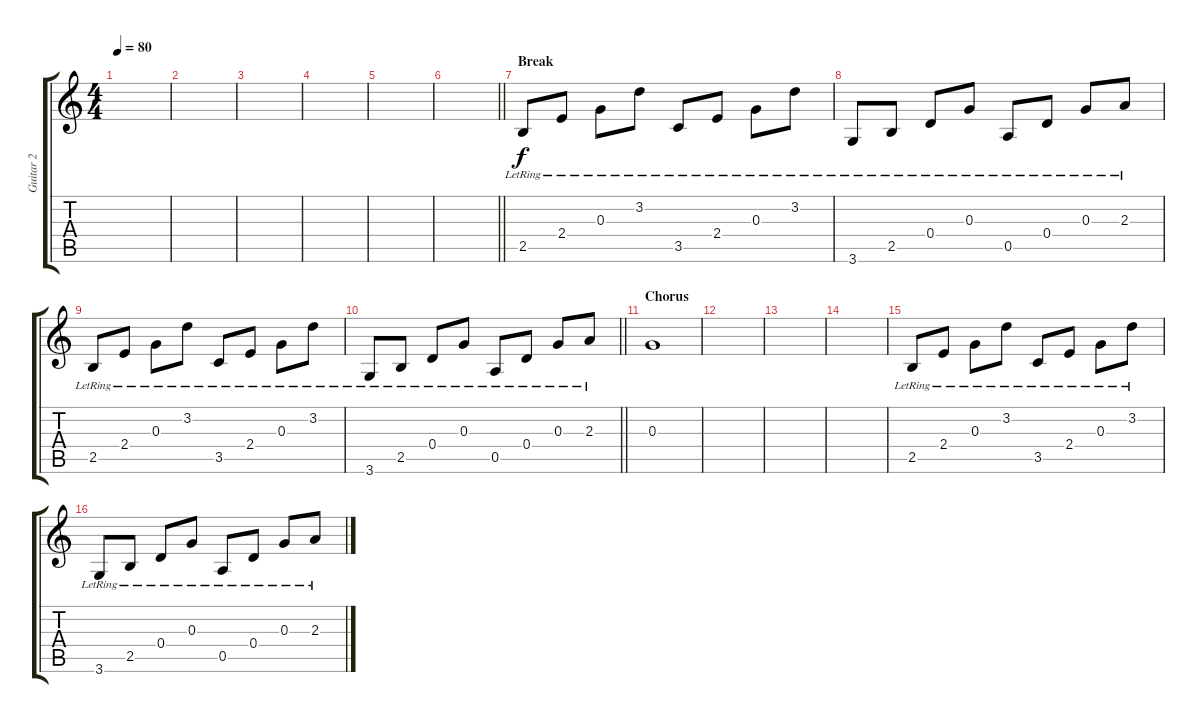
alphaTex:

\track ("Guitar 2" "Guitar 2") {instrument acousticguitarsteel}
\staff {score tabs}
\tuning (E4 B3 G3 D3 A2 E2) {hide}
\ts (4 4)
\tempo 80
\clef g2
\ks c
|
|
|
|
|
\barLineRight lightlight
|
\section ("" "Break")
2.5{lr}.8 2.4{lr}.8 0.3{lr}.8 3.2{lr}.8 3.5{lr}.8 2.4{lr}.8 0.3{lr}.8 3.2{lr}.8 |
3.6{lr}.8 2.5{lr}.8 0.4{lr}.8 0.3{lr}.8 0.5{lr}.8 0.4{lr}.8 0.3{lr}.8 2.3{lr}.8 |
2.5{lr}.8 2.4{lr}.8 0.3{lr}.8 3.2{lr}.8 3.5{lr}.8 2.4{lr}.8 0.3{lr}.8 3.2{lr}.8 |
\barLineRight lightlight
3.6{lr}.8 2.5{lr}.8 0.4{lr}.8 0.3{lr}.8 0.5{lr}.8 0.4{lr}.8 0.3{lr}.8 2.3{lr}.8 |
\section ("" "Chorus")
0.3.1 |
|
|
|
2.5{lr}.8 2.4{lr}.8 0.3{lr}.8 3.2{lr}.8 3.5{lr}.8 2.4{lr}.8 0.3{lr}.8 3.2{lr}.8 |
3.6{lr}.8 2.5{lr}.8 0.4{lr}.8 0.3{lr}.8 0.5{lr}.8 0.4{lr}.8 0.3{lr}.8 2.3{lr}.8
